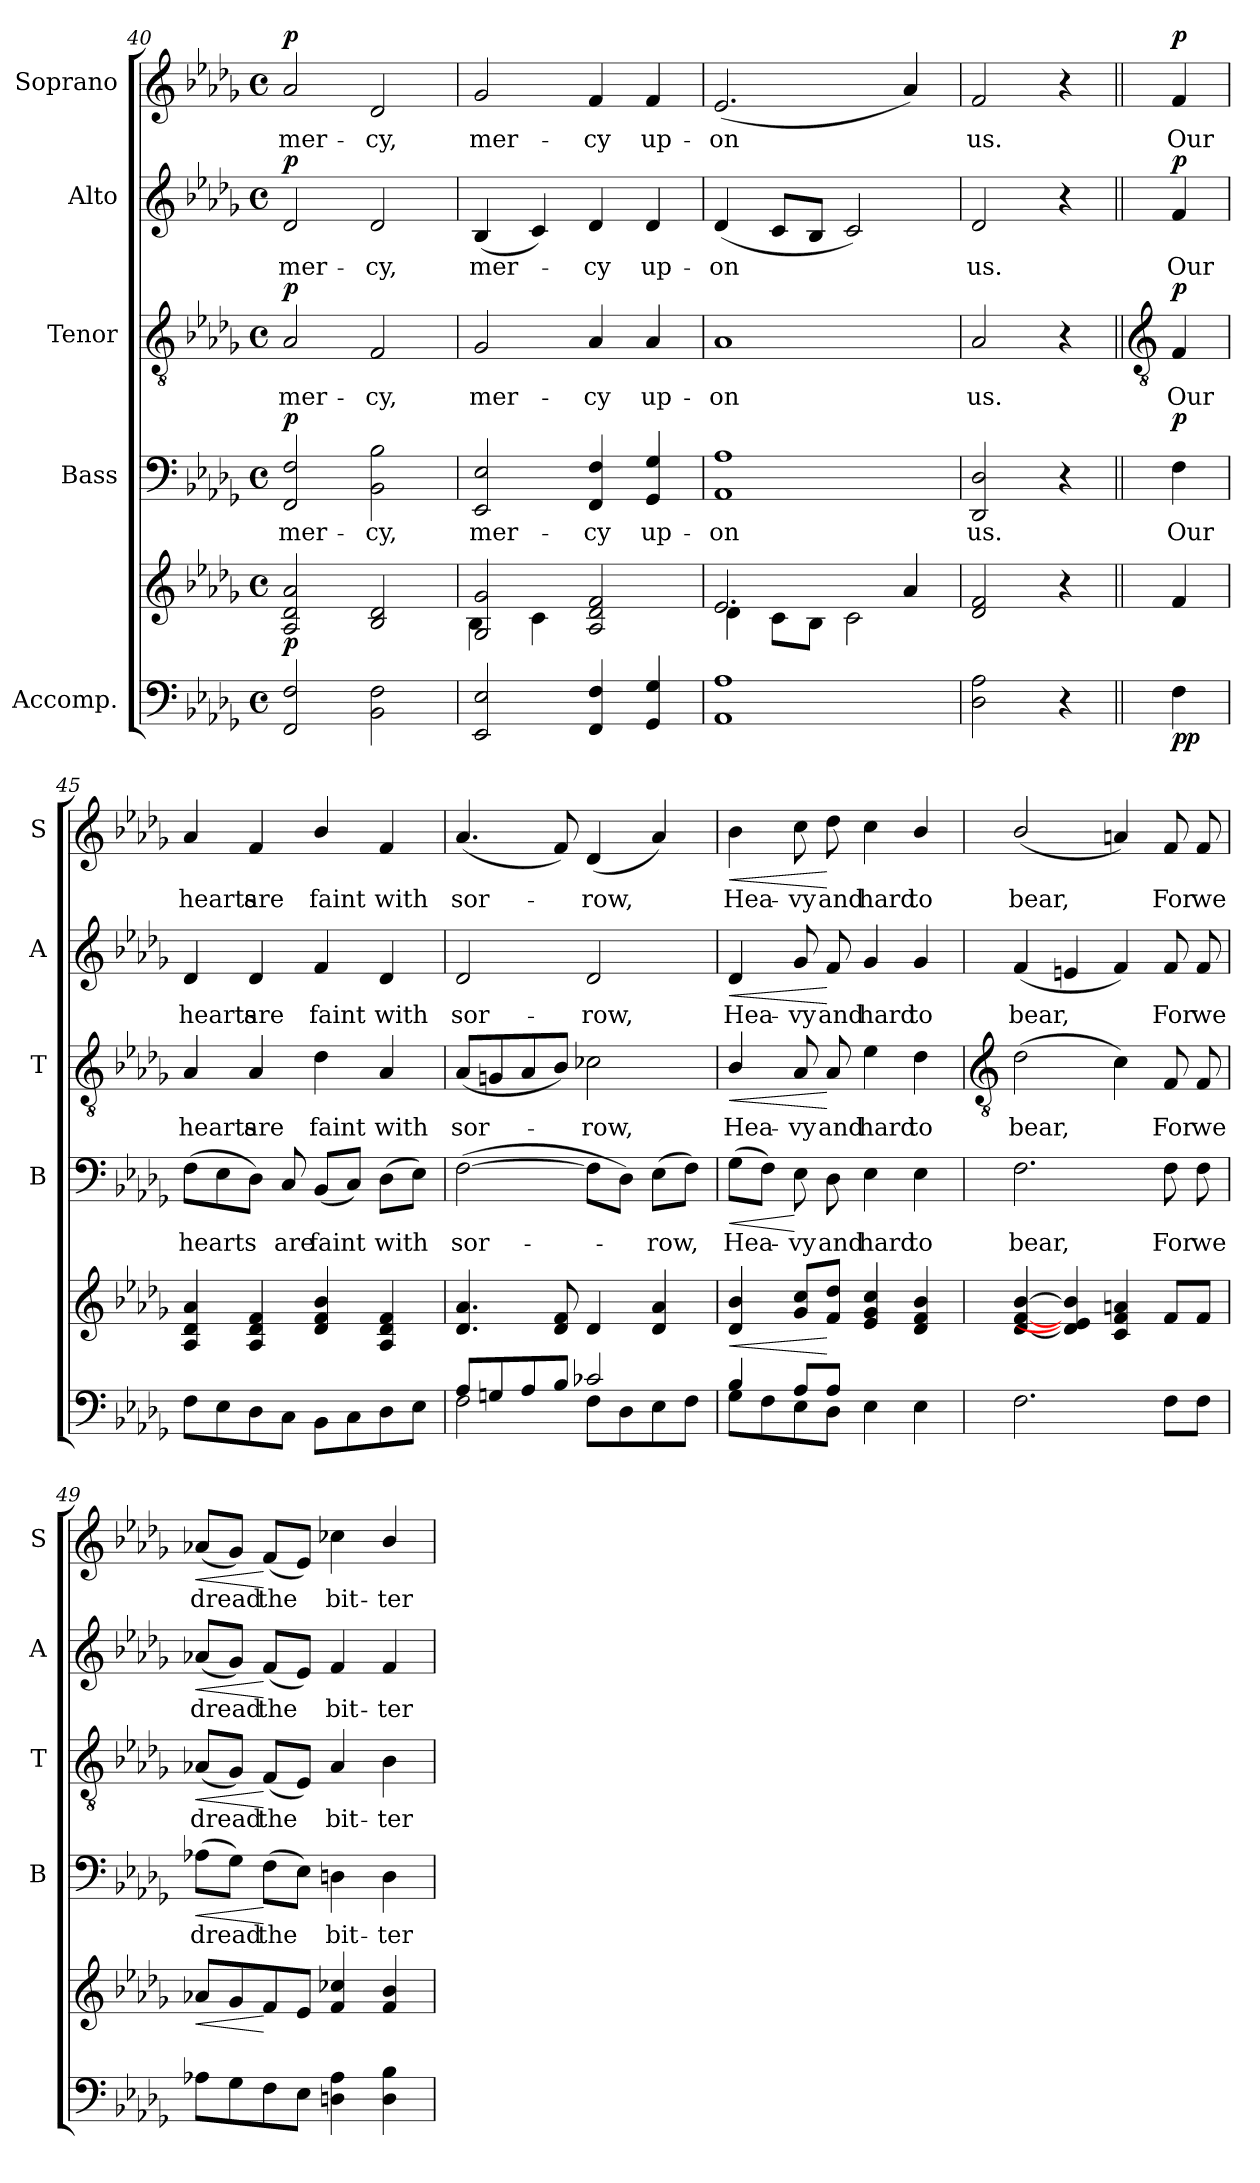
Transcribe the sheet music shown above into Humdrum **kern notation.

**kern	**kern	**dynam	**kern	**text	**dynam	**kern	**text	**dynam	**kern	**text	**dynam	**kern	**text	**dynam
*part5	*part5	*part5	*part4	*part4	*part4	*part3	*part3	*part3	*part2	*part2	*part2	*part1	*part1	*part1
*staff6	*staff5	*staff5/6	*staff4	*staff4	*staff4	*staff3	*staff3	*staff3	*staff2	*staff2	*staff2	*staff1	*staff1	*staff1
*I"Accomp.	*	*	*I"Bass	*	*	*I"Tenor	*	*	*I"Alto	*	*	*I"Soprano	*	*
*	*	*	*I'B	*	*	*I'T	*	*	*I'A	*	*	*I'S	*	*
*clefF4	*clefG2	*	*clefF4	*	*	*clefGv2	*	*	*clefG2	*	*	*clefG2	*	*
*k[b-e-a-d-g-]	*k[b-e-a-d-g-]	*	*k[b-e-a-d-g-]	*	*	*k[b-e-a-d-g-]	*	*	*k[b-e-a-d-g-]	*	*	*k[b-e-a-d-g-]	*	*
*D-:	*D-:	*	*D-:	*	*	*D-:	*	*	*D-:	*	*	*D-:	*	*
*M4/4	*M4/4	*	*M4/4	*	*	*M4/4	*	*	*M4/4	*	*	*M4/4	*	*
*met(c)	*met(c)	*	*met(c)	*	*	*met(c)	*	*	*met(c)	*	*	*met(c)	*	*
=40	=40	=40	=40	=40	=40	=40	=40	=40	=40	=40	=40	=40	=40	=40
*	*^	*	*	*	*	*	*	*	*	*	*	*	*	*
!	!	!	!LO:DY:b	!	!LO:LY:b	!LO:DY:b	!	!LO:LY:b	!LO:DY:b	!	!LO:LY:b	!LO:DY:b	!	!LO:LY:b	!LO:DY:b
2FF 2F	2A- 2d- 2a-	1ryy	p	2FF 2F	mer-	p	2A-	mer-	p	2d-	mer-	p	2a-	mer-	p
!	!	!	!	!	!LO:LY:b	!	!	!LO:LY:b	!	!	!LO:LY:b	!	!	!LO:LY:b	!
2BB- 2F	2B- 2d-	.	.	2BB- 2B-	-cy,	.	2F	-cy,	.	2d-	-cy,	.	2d-	-cy,	.
=41	=41	=41	=41	=41	=41	=41	=41	=41	=41	=41	=41	=41	=41	=41	=41
!	!	!	!	!	!LO:LY:b	!	!	!LO:LY:b	!	!	!LO:LY:b	!	!	!LO:LY:b	!
2EE- 2E-	2G- 2g-	4B-\	.	2EE- 2E-	mer-	.	2G-	mer-	.	(<4B-	mer-	.	2g-	mer-	.
.	.	4c\	.	.	.	.	.	.	.	4c)	.	.	.	.	.
!	!	!	!	!	!LO:LY:b	!	!	!LO:LY:b	!	!	!LO:LY:b	!	!	!LO:LY:b	!
4FF 4F	2A- 2d- 2f	2ryy	.	4FF 4F	-cy	.	4A-	-cy	.	4d-	cy	.	4f	-cy	.
!	!	!	!	!	!LO:LY:b	!	!	!LO:LY:b	!	!	!LO:LY:b	!	!	!LO:LY:b	!
4GG- 4G-	.	.	.	4GG- 4G-	up-	.	4A-	up-	.	4d-	up-	.	4f	up-	.
=42	=42	=42	=42	=42	=42	=42	=42	=42	=42	=42	=42	=42	=42	=42	=42
!	!	!	!	!	!LO:LY:b	!	!	!LO:LY:b	!	!	!LO:LY:b	!	!	!LO:LY:b	!
1AA- 1A-	2.e-	4d-\	.	1AA- 1A-	-on	.	1A-	-on	.	(<4d-	-on	.	(<2.e-	-on	.
.	.	8c\L	.	.	.	.	.	.	.	8cL	.	.	.	.	.
.	.	8B-\J	.	.	.	.	.	.	.	8B-J	.	.	.	.	.
.	.	2c\	.	.	.	.	.	.	.	2c)	.	.	.	.	.
.	4a-	.	.	.	.	.	.	.	.	.	.	.	4a-)	.	.
=43	=43	=43	=43	=43	=43	=43	=43	=43	=43	=43	=43	=43	=43	=43	=43
!	!	!	!	!	!LO:LY:b	!	!	!LO:LY:b	!	!	!LO:LY:b	!	!	!LO:LY:b	!
2D- 2A-	2d- 2f	2.ryy	.	2DD- 2D-	us.	.	2A-	us.	.	2d-	us.	.	2f	us.	.
4r	4r	.	.	4r	.	.	4r	.	.	4r	.	.	4r	.	.
*	*v	*v	*	*	*	*	*	*	*	*	*	*	*	*	*
!!LO:LB:g=z
=44||	=44||	=44||	=44||	=44||	=44||	=44||	=44||	=44||	=44||	=44||	=44||	=44||	=44||	=44||
*	*	*	*	*	*	*clefGv2	*	*	*	*	*	*	*	*
*^	*	*	*	*	*	*	*	*	*	*	*	*	*	*
!	!	!	!LO:DY:b=2	!	!LO:LY:b	!	!	!LO:LY:b	!	!	!LO:LY:b	!	!	!LO:LY:b	!
!	!	!	!LO:DY:n=1:b	!	!	!LO:DY:b	!	!	!LO:DY:b	!	!	!LO:DY:b	!	!	!LO:DY:b
4ryy	4F	4f	p p	4F	Our	p	4F	Our	p	4f	Our	p	4f	Our	p
=45	=45	=45	=45	=45	=45	=45	=45	=45	=45	=45	=45	=45	=45	=45	=45
!	!	!	!	!	!LO:LY:b	!	!	!LO:LY:b	!	!	!LO:LY:b	!	!	!LO:LY:b	!
1ryy	8FL	4A- 4d- 4a-	.	(>8FL	hearts	.	4A-	hearts	.	4d-	hearts	.	4a-	hearts	.
.	8E-	.	.	8E-	.	.	.	.	.	.	.	.	.	.	.
!	!	!	!	!	!	!	!	!LO:LY:b	!	!	!LO:LY:b	!	!	!LO:LY:b	!
.	8D-	4A- 4d- 4f	.	8D-J)	.	.	4A-	are	.	4d-	are	.	4f	are	.
!	!	!	!	!	!LO:LY:b	!	!	!	!	!	!	!	!	!	!
.	8CJ	.	.	8C	are	.	.	.	.	.	.	.	.	.	.
!	!	!	!	!	!LO:LY:b	!	!	!LO:LY:b	!	!	!LO:LY:b	!	!	!LO:LY:b	!
.	8BB-L	4d-/ 4f/ 4b-/	.	(<8BB-L	faint	.	4d-\	faint	.	4f/	faint	.	4b-/	faint	.
.	8C	.	.	8CJ)	.	.	.	.	.	.	.	.	.	.	.
!	!	!	!	!	!LO:LY:b	!	!	!LO:LY:b	!	!	!LO:LY:b	!	!	!LO:LY:b	!
.	8D-	4A- 4d- 4f	.	(>8D-L	with	.	4A-/	with	.	4d-	with	.	4f	with	.
.	8E-J	.	.	8E-J)	.	.	.	.	.	.	.	.	.	.	.
=46	=46	=46	=46	=46	=46	=46	=46	=46	=46	=46	=46	=46	=46	=46	=46
!	!	!	!	!	!LO:LY:b	!	!	!LO:LY:b	!	!	!LO:LY:b	!	!	!LO:LY:b	!
8A-/L	2F	4.d- 4.a-	.	(>[2F	sor-	.	(<8A-L	sor-	.	2d-	sor-	.	(<4.a-	sor-	.
8Gn/	.	.	.	.	.	.	8Gn	.	.	.	.	.	.	.	.
8A-/	.	.	.	.	.	.	8A-	.	.	.	.	.	.	.	.
8B-/J	.	8d- 8f	.	.	.	.	8B-J)	.	.	.	.	.	8f)	.	.
!	!	!	!	!	!	!	!	!LO:LY:b	!	!	!LO:LY:b	!	!	!LO:LY:b	!
2c-X/	8FL	4d-	.	8FL]	.	.	2c-X	row,	.	2d-	-row,	.	(<4d-	row,	.
.	8D-	.	.	8D-J)	.	.	.	.	.	.	.	.	.	.	.
!	!	!	!	!	!LO:LY:b	!	!	!	!	!	!	!	!	!	!
.	8E-	4d- 4a-	.	(>8E-L	row,	.	.	.	.	.	.	.	4a-)	.	.
.	8FJ	.	.	8FJ)	.	.	.	.	.	.	.	.	.	.	.
=47	=47	=47	=47	=47	=47	=47	=47	=47	=47	=47	=47	=47	=47	=47	=47
!	!	!	!LO:HP:b	!	!LO:LY:b	!LO:HP:b	!	!LO:LY:b	!LO:HP:b	!	!LO:LY:b	!LO:HP:b	!	!LO:LY:b	!LO:HP:b
4B-/	8G-L	4d- 4b-	<	(>8G-L	Hea-	<	4B-/	Hea-	<	4d-	Hea-	<	4b-	Hea-	<
.	8F	.	.	8FJ)	.	.	.	.	.	.	.	.	.	.	.
!	!	!	!	!	!LO:LY:b	!	!	!LO:LY:b	!	!	!LO:LY:b	!	!	!LO:LY:b	!
8A-/L	8E-	8g-/ 8cc/L	.	8E-	vy	[	8A-	-vy	.	8g-	-vy	.	8cc	-vy	.
!	!	!	!	!	!LO:LY:b	!	!	!LO:LY:b	!	!	!LO:LY:b	!	!	!LO:LY:b	!
8A-/J	8D-J	8f/ 8dd-/J	[	8D-	and	.	8A-	and	[	8f	and	[	8dd-	and	[
!	!	!	!	!	!LO:LY:b	!	!	!LO:LY:b	!	!	!LO:LY:b	!	!	!LO:LY:b	!
2ryy	4E-	4e- 4g- 4cc	.	4E-	hard	.	4e-	hard	.	4g-	hard	.	4cc	hard	.
!	!	!	!	!	!LO:LY:b	!	!	!LO:LY:b	!	!	!LO:LY:b	!	!	!LO:LY:b	!
.	4E-	4d-/ 4f/ 4b-/	.	4E-	to	.	4d-	to	.	4g-	to	.	4b-/	to	.
*v	*v	*	*	*	*	*	*	*	*	*	*	*	*	*	*
!!LO:LB:g=z
=48	=48	=48	=48	=48	=48	=48	=48	=48	=48	=48	=48	=48	=48	=48
*	*	*	*	*	*	*clefGv2	*	*	*	*	*	*	*	*
*^	*	*	*	*	*	*	*	*	*	*	*	*	*	*
!	!	!	!	!	!LO:LY:b	!	!	!LO:LY:b	!	!	!LO:LY:b	!	!	!LO:LY:b	!
*v	*v	*	*	*	*	*	*	*	*	*	*	*	*	*	*
2.F	[4d-/ [4f/ [4b-/	.	2.F	bear,	.	(>2d-	bear,	.	(<4f	bear,	.	(<2b-/	bear,	.
.	4d-] 4e] 4b-]	.	.	.	.	.	.	.	4en	.	.	.	.	.
.	4c 4f 4an	.	.	.	.	4c)	.	.	4f)	.	.	4an)	.	.
!	!	!	!	!LO:LY:b	!	!	!LO:LY:b	!	!	!LO:LY:b	!	!	!LO:LY:b	!
8FL	8fL	.	8F	For	.	8F	For	.	8f	For	.	8f	For	.
!	!	!	!	!LO:LY:b	!	!	!LO:LY:b	!	!	!LO:LY:b	!	!	!LO:LY:b	!
8FJ	8fJ	.	8F	we	.	8F	we	.	8f	we	.	8f	we	.
=49	=49	=49	=49	=49	=49	=49	=49	=49	=49	=49	=49	=49	=49	=49
!	!	!LO:HP:b	!	!LO:LY:b	!LO:HP:b	!	!LO:LY:b	!LO:HP:b	!	!LO:LY:b	!LO:HP:b	!	!LO:LY:b	!LO:HP:b
8A-XL	8a-XL	<	(>8A-XL	dread	<	(<8A-XL	dread	<	(<8a-XL	dread	<	(<8a-XL	dread	<
8G-	8g-	.	8G-J)	.	.	8G-J)	.	.	8g-J)	.	.	8g-J)	.	.
!	!	!	!	!LO:LY:b	!	!	!LO:LY:b	!	!	!LO:LY:b	!	!	!LO:LY:b	!
8F	8f	[	(>8FL	the	[	(<8FL	the	[	(<8fL	the	[	(<8fL	the	[
8E-J	8e-J	.	8E-J)	.	.	8E-J)	.	.	8e-J)	.	.	8e-J)	.	.
!	!	!	!	!LO:LY:b	!	!	!LO:LY:b	!	!	!LO:LY:b	!	!	!LO:LY:b	!
4Dn 4A-	4f 4cc-X	.	4Dn	bit-	.	4A-	bit-	.	4f	bit-	.	4cc-X	bit-	.
!	!	!	!	!LO:LY:b	!	!	!LO:LY:b	!	!	!LO:LY:b	!	!	!LO:LY:b	!
4D 4B-	4f/ 4b-/	.	4D	-ter	.	4B-	-ter	.	4f	-ter	.	4b-/	-ter	.
=	=	=	=	=	=	=	=	=	=	=	=	=	=	=
*-	*-	*-	*-	*-	*-	*-	*-	*-	*-	*-	*-	*-	*-	*-
